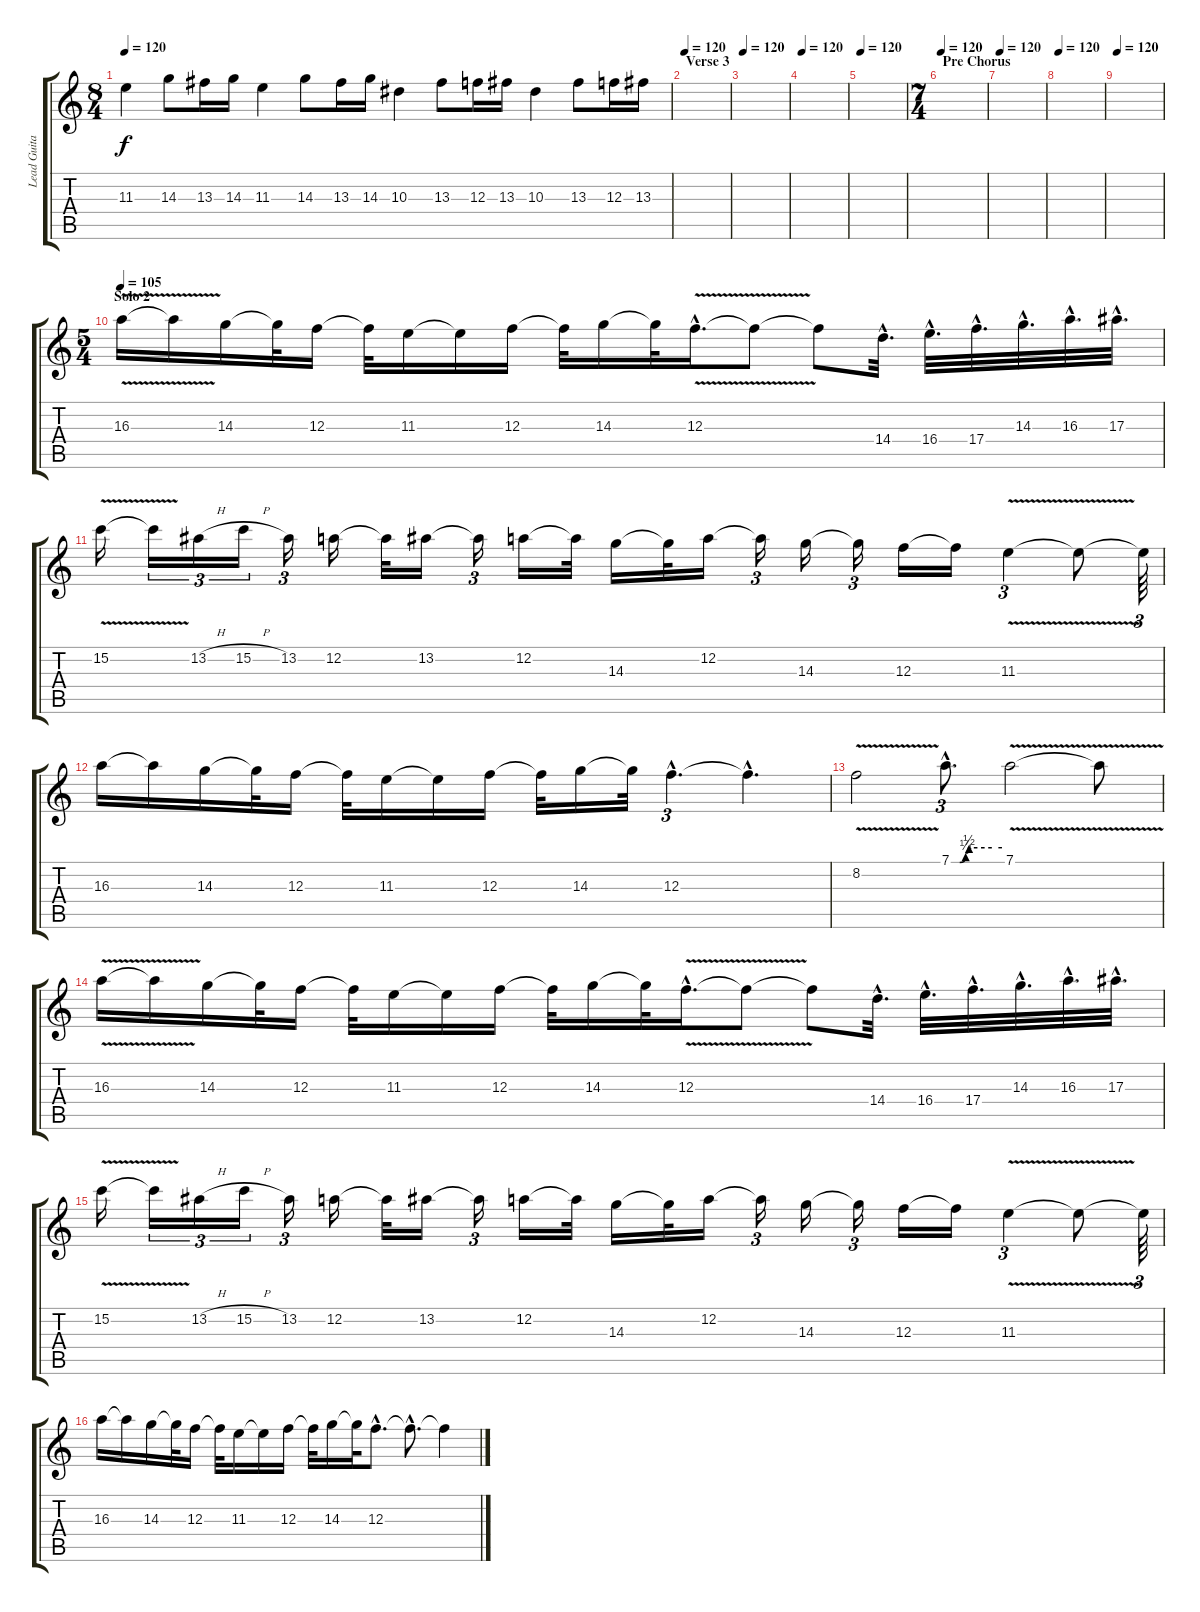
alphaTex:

\track ("Lead Guitar 2" "Lead Guita") {instrument distortionguitar}
\staff {score tabs}
\tuning (D4 A3 F3 C3 G2 D2) {hide}
\ts (8 4)
\tempo 120
\clef g2
\ks c
11.3.4{dy f} 14.3.8 13.3.16 14.3.16 11.3.4 14.3.8 13.3.16 14.3.16 10.3.4 13.3.8 12.3.16 13.3.16 10.3.4 13.3.8 12.3.16 13.3.16 |
\section ("" "Verse 3")
\tempo 120
|
\tempo 120
|
\tempo 120
|
\tempo 120
|
\ts (7 4)
\section ("" "Pre Chorus")
\tempo 120
|
\tempo 120
|
\tempo 120
|
\tempo 120
|
\ts (5 4)
\section ("" "Solo 2")
\tempo 105
16.3{v}.16 16.3{t}.16 14.3.16 14.3{t}.32 12.3.16 12.3{t}.32 11.3.16 11.3{t}.16 12.3.16 12.3{t}.32 14.3.16 14.3{t}.32 12.3{v hac}.16{d} 12.3{t}.8 12.3{t}.8 14.4{hac}.32{d} 16.4{hac}.32{d} 17.4{hac}.32{d} 14.3{hac}.32{d} 16.3{hac}.32{d} 17.3{hac}.32{d} |
15.2{v}.16 15.2{t}.16{tu (3 2)} 13.2{h}.16{tu (3 2)} 15.2{h}.16{tu (3 2)} 13.2.16{tu (3 2)} 12.2.16 12.2{t}.32 13.2.16 13.2{t}.16{tu (3 2)} 12.2.16 12.2{t}.32 14.3.16 14.3{t}.32 12.2.16 12.2{t}.16{tu (3 2)} 14.3.16 14.3{t}.16{tu (3 2)} 12.3.16 12.3{t}.16 11.3{v}.4{tu (3 2)} 11.3{t}.8 11.3{t}.64{tu (3 2)} |
16.3.16 16.3{t}.16 14.3.16 14.3{t}.32 12.3.16 12.3{t}.32 11.3.16 11.3{t}.16 12.3.16 12.3{t}.32 14.3.16 14.3{t}.32 12.3{hac}.4{d tu (3 2)} 12.3{hac t}.4{d} |
8.2{v}.2 7.1{be (custom 0 0 10 0 17 1 21 2 48 2 60 2) hac}.8{d tu (3 2)} 7.1{v}.2 7.1{t}.8 |
16.3{v}.16 16.3{t}.16 14.3.16 14.3{t}.32 12.3.16 12.3{t}.32 11.3.16 11.3{t}.16 12.3.16 12.3{t}.32 14.3.16 14.3{t}.32 12.3{v hac}.16{d} 12.3{t}.8 12.3{t}.8 14.4{hac}.32{d} 16.4{hac}.32{d} 17.4{hac}.32{d} 14.3{hac}.32{d} 16.3{hac}.32{d} 17.3{hac}.32{d} |
15.2{v}.16 15.2{t}.16{tu (3 2)} 13.2{h}.16{tu (3 2)} 15.2{h}.16{tu (3 2)} 13.2.16{tu (3 2)} 12.2.16 12.2{t}.32 13.2.16 13.2{t}.16{tu (3 2)} 12.2.16 12.2{t}.32 14.3.16 14.3{t}.32 12.2.16 12.2{t}.16{tu (3 2)} 14.3.16 14.3{t}.16{tu (3 2)} 12.3.16 12.3{t}.16 11.3{v}.4{tu (3 2)} 11.3{t}.8 11.3{t}.64{tu (3 2)} |
16.3.16 16.3{t}.16 14.3.16 14.3{t}.32 12.3.16 12.3{t}.32 11.3.16 11.3{t}.16 12.3.16 12.3{t}.32 14.3.16 14.3{t}.32 12.3{hac}.8{d} 12.3{hac t}.8{d} 12.3{t}.4
